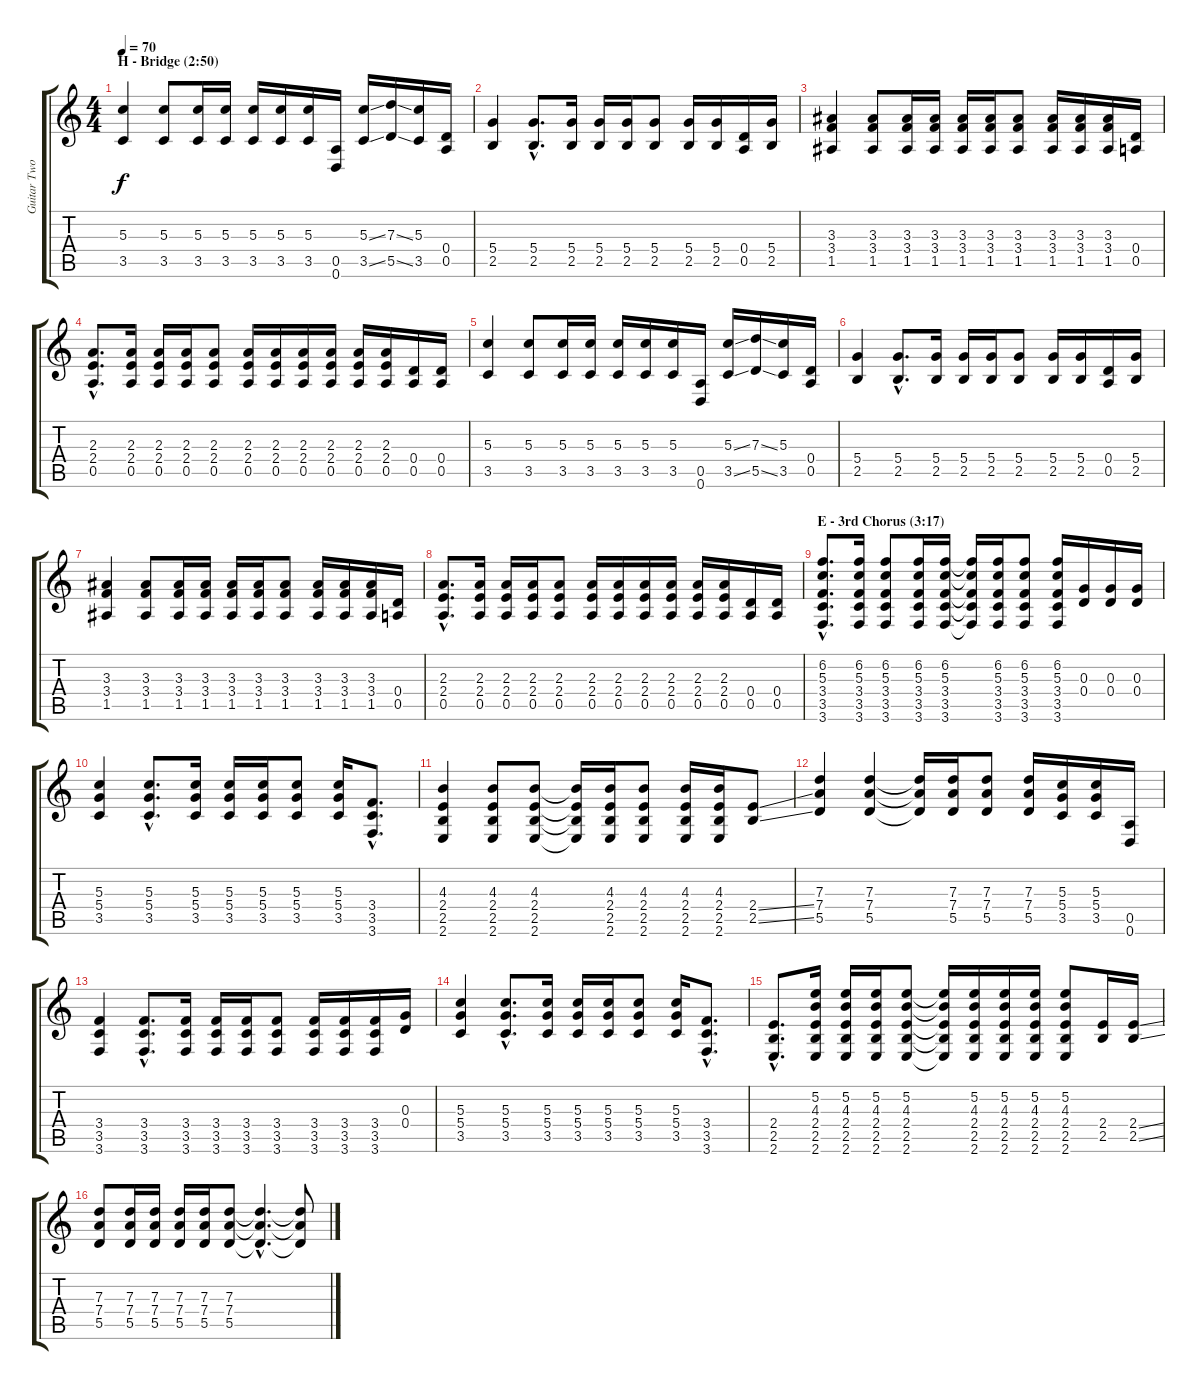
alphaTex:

\track ("Guitar Two" "Guitar Two") {instrument electricguitarclean}
\staff {score tabs}
\tuning (E4 B3 G3 D3 A2 D2) {hide}
\ts (4 4)
\section ("" "H - Bridge (2:50)")
\tempo 70
\clef g2
\ks c
(5.3 3.5).4{dy f} (5.3 3.5).8 (5.3 3.5).16 (5.3 3.5).16 (5.3 3.5).16 (5.3 3.5).16 (5.3 3.5).16 (0.5 0.6).16 (5.3{ss} 3.5{ss}).16 (7.3{ss} 5.5{ss}).16 (5.3 3.5).16 (0.4 0.5).16 |
(5.4 2.5).4 (5.4{hac} 2.5{hac}).8{d} (5.4 2.5).16 (5.4 2.5).16 (5.4 2.5).16 (5.4 2.5).8 (5.4 2.5).16 (5.4 2.5).16 (0.4 0.5).16 (5.4 2.5).16 |
(3.3 3.4 1.5).4 (3.3 3.4 1.5).8 (3.3 3.4 1.5).16 (3.3 3.4 1.5).16 (3.3 3.4 1.5).16 (3.3 3.4 1.5).16 (3.3 3.4 1.5).8 (3.3 3.4 1.5).16 (3.3 3.4 1.5).16 (3.3 3.4 1.5).16 (0.4 0.5).16 |
(2.3{hac} 2.4{hac} 0.5{hac}).8{d} (2.3 2.4 0.5).16 (2.3 2.4 0.5).16 (2.3 2.4 0.5).16 (2.3 2.4 0.5).8 (2.3 2.4 0.5).16 (2.3 2.4 0.5).16 (2.3 2.4 0.5).16 (2.3 2.4 0.5).16 (2.3 2.4 0.5).16 (2.3 2.4 0.5).16 (0.4 0.5).16 (0.4 0.5).16 |
(5.3 3.5).4 (5.3 3.5).8 (5.3 3.5).16 (5.3 3.5).16 (5.3 3.5).16 (5.3 3.5).16 (5.3 3.5).16 (0.5 0.6).16 (5.3{ss} 3.5{ss}).16 (7.3{ss} 5.5{ss}).16 (5.3 3.5).16 (0.4 0.5).16 |
(5.4 2.5).4 (5.4{hac} 2.5{hac}).8{d} (5.4 2.5).16 (5.4 2.5).16 (5.4 2.5).16 (5.4 2.5).8 (5.4 2.5).16 (5.4 2.5).16 (0.4 0.5).16 (5.4 2.5).16 |
(3.3 3.4 1.5).4 (3.3 3.4 1.5).8 (3.3 3.4 1.5).16 (3.3 3.4 1.5).16 (3.3 3.4 1.5).16 (3.3 3.4 1.5).16 (3.3 3.4 1.5).8 (3.3 3.4 1.5).16 (3.3 3.4 1.5).16 (3.3 3.4 1.5).16 (0.4 0.5).16 |
(2.3{hac} 2.4{hac} 0.5{hac}).8{d} (2.3 2.4 0.5).16 (2.3 2.4 0.5).16 (2.3 2.4 0.5).16 (2.3 2.4 0.5).8 (2.3 2.4 0.5).16 (2.3 2.4 0.5).16 (2.3 2.4 0.5).16 (2.3 2.4 0.5).16 (2.3 2.4 0.5).16 (2.3 2.4 0.5).16 (0.4 0.5).16 (0.4 0.5).16 |
\section ("" "E - 3rd Chorus (3:17)")
(6.2{hac} 5.3{hac} 3.4{hac} 3.5{hac} 3.6{hac}).8{d} (6.2 5.3 3.4 3.5 3.6).16 (6.2 5.3 3.4 3.5 3.6).8 (6.2 5.3 3.4 3.5 3.6).16 (6.2 5.3 3.4 3.5 3.6).16 (6.2{t} 5.3{t} 3.4{t} 3.5{t} 3.6{t}).16 (6.2 5.3 3.4 3.5 3.6).16 (6.2 5.3 3.4 3.5 3.6).8 (6.2 5.3 3.4 3.5 3.6).16 (0.3 0.4).16 (0.3 0.4).16 (0.3 0.4).16 |
(5.3 5.4 3.5).4 (5.3{hac} 5.4{hac} 3.5{hac}).8{d} (5.3 5.4 3.5).16 (5.3 5.4 3.5).16 (5.3 5.4 3.5).16 (5.3 5.4 3.5).8 (5.3 5.4 3.5).16 (3.4{hac} 3.5{hac} 3.6{hac}).8{d} |
(4.3 2.4 2.5 2.6).4 (4.3 2.4 2.5 2.6).8 (4.3 2.4 2.5 2.6).8 (4.3{t} 2.4{t} 2.5{t} 2.6{t}).16 (4.3 2.4 2.5 2.6).16 (4.3 2.4 2.5 2.6).8 (4.3 2.4 2.5 2.6).16 (4.3 2.4 2.5 2.6).16 (2.4{ss} 2.5{ss}).8 |
(7.3 7.4 5.5).4 (7.3 7.4 5.5).4 (7.3{t} 7.4{t} 5.5{t}).16 (7.3 7.4 5.5).16 (7.3 7.4 5.5).8 (7.3 7.4 5.5).16 (5.3 5.4 3.5).16 (5.3 5.4 3.5).16 (0.5 0.6).16 |
(3.4 3.5 3.6).4 (3.4{hac} 3.5{hac} 3.6{hac}).8{d} (3.4 3.5 3.6).16 (3.4 3.5 3.6).16 (3.4 3.5 3.6).16 (3.4 3.5 3.6).8 (3.4 3.5 3.6).16 (3.4 3.5 3.6).16 (3.4 3.5 3.6).16 (0.3 0.4).16 |
(5.3 5.4 3.5).4 (5.3{hac} 5.4{hac} 3.5{hac}).8{d} (5.3 5.4 3.5).16 (5.3 5.4 3.5).16 (5.3 5.4 3.5).16 (5.3 5.4 3.5).8 (5.3 5.4 3.5).16 (3.4{hac} 3.5{hac} 3.6{hac}).8{d} |
(2.4{hac} 2.5{hac} 2.6{hac}).8{d} (5.2 4.3 2.4 2.5 2.6).16 (5.2 4.3 2.4 2.5 2.6).16 (5.2 4.3 2.4 2.5 2.6).16 (5.2 4.3 2.4 2.5 2.6).8 (5.2{t} 4.3{t} 2.4{t} 2.5{t} 2.6{t}).16 (5.2 4.3 2.4 2.5 2.6).16 (5.2 4.3 2.4 2.5 2.6).16 (5.2 4.3 2.4 2.5 2.6).16 (5.2 4.3 2.4 2.5 2.6).8 (2.4 2.5).16 (2.4{ss} 2.5{ss}).16 |
(7.3 7.4 5.5).8 (7.3 7.4 5.5).16 (7.3 7.4 5.5).16 (7.3 7.4 5.5).16 (7.3 7.4 5.5).16 (7.3 7.4 5.5).8 (7.3{hac t} 7.4{hac t} 5.5{hac t}).4{d} (7.3{t} 7.4{t} 5.5{t}).8
